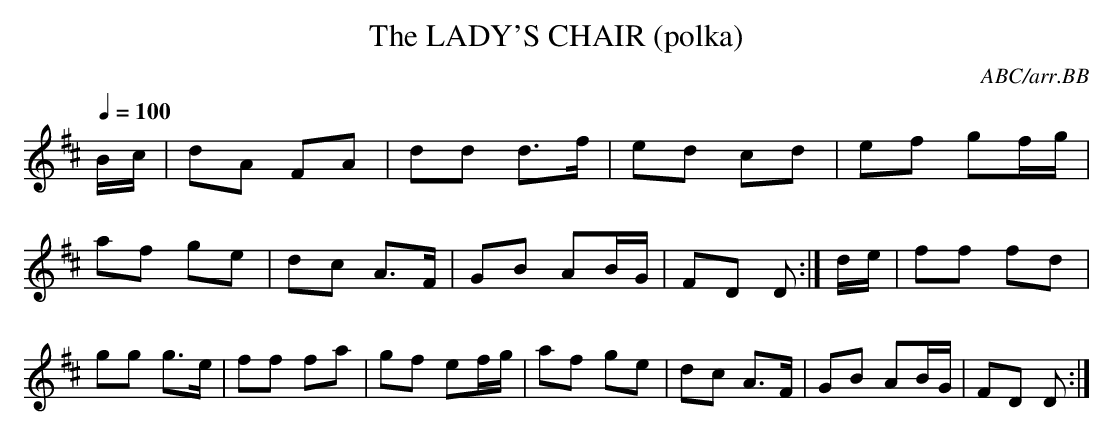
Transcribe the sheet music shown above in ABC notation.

X:1
T:LADY'S CHAIR (polka), The\
C:ABC/arr.BB\
L:1/8\
M:2/4\
Q:1/4=100\
K:D\
B/c/ | dA FA | dd d>f | ed cd | ef gf/g/ |\
af ge | dc A>F | GB AB/G/ | FD D :|\
d/e/ | ff fd | gg g>e | ff fa | gf ef/g/ |\
af ge | dc A>F | GB AB/G/ | FD D :|\
\
\
